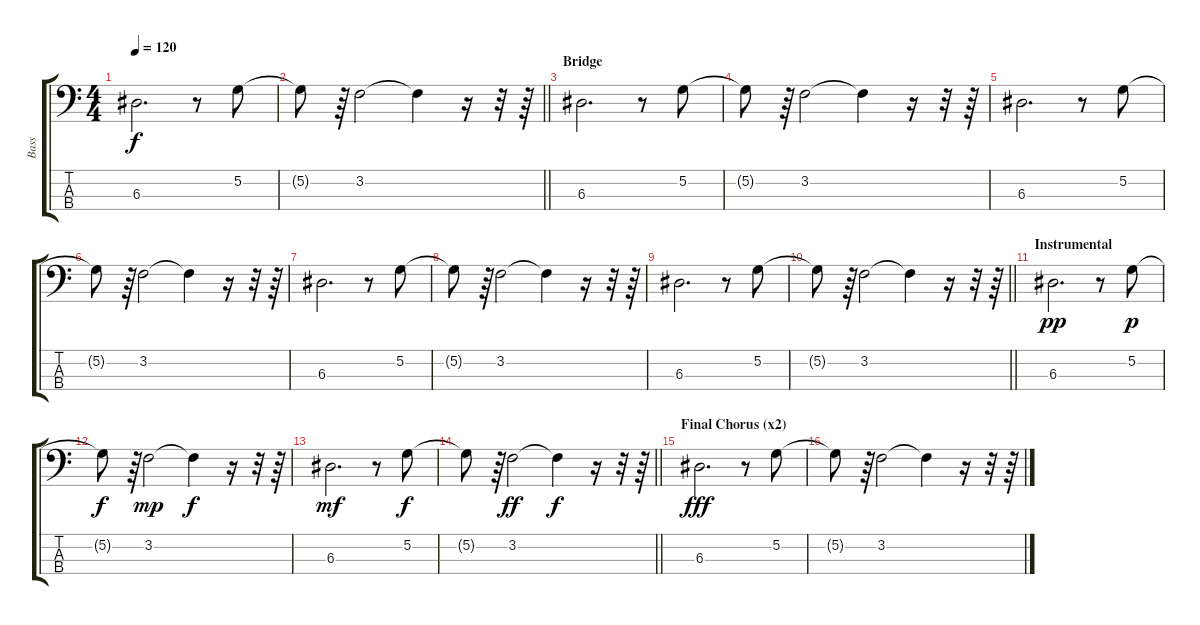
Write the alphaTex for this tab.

\track ("Bass" "Bass") {instrument electricbassfinger}
\staff {score tabs}
\tuning (G2 D2 A1 D1) {hide}
\ts (4 4)
\tempo 120
\clef f4
\ks c
6.3.2{d dy f} r.8 5.2.8 |
\barLineRight lightlight
5.2{t}.8 r.64 3.2.2 3.2{t}.4 r.16 r.32 r.64 |
\section ("" "Bridge")
6.3.2{d} r.8 5.2.8 |
5.2{t}.8 r.64 3.2.2 3.2{t}.4 r.16 r.32 r.64 |
6.3.2{d} r.8 5.2.8 |
5.2{t}.8 r.64 3.2.2 3.2{t}.4 r.16 r.32 r.64 |
6.3.2{d} r.8 5.2.8 |
5.2{t}.8 r.64 3.2.2 3.2{t}.4 r.16 r.32 r.64 |
6.3.2{d} r.8 5.2.8 |
\barLineRight lightlight
5.2{t}.8 r.64 3.2.2 3.2{t}.4 r.16 r.32 r.64 |
\section ("" "Instrumental")
6.3.2{d dy pp} r.8 5.2.8{dy p} |
5.2{t}.8{dy f} r.64 3.2.2{dy mp} 3.2{t}.4{dy f} r.16 r.32 r.64 |
6.3.2{d dy mf} r.8 5.2.8{dy f} |
\barLineRight lightlight
5.2{t}.8 r.64 3.2.2{dy ff} 3.2{t}.4{dy f} r.16 r.32 r.64 |
\section ("" "Final Chorus (x2)")
6.3.2{d dy fff} r.8 5.2.8 |
5.2{t}.8 r.64 3.2.2 3.2{t}.4 r.16 r.32 r.64
